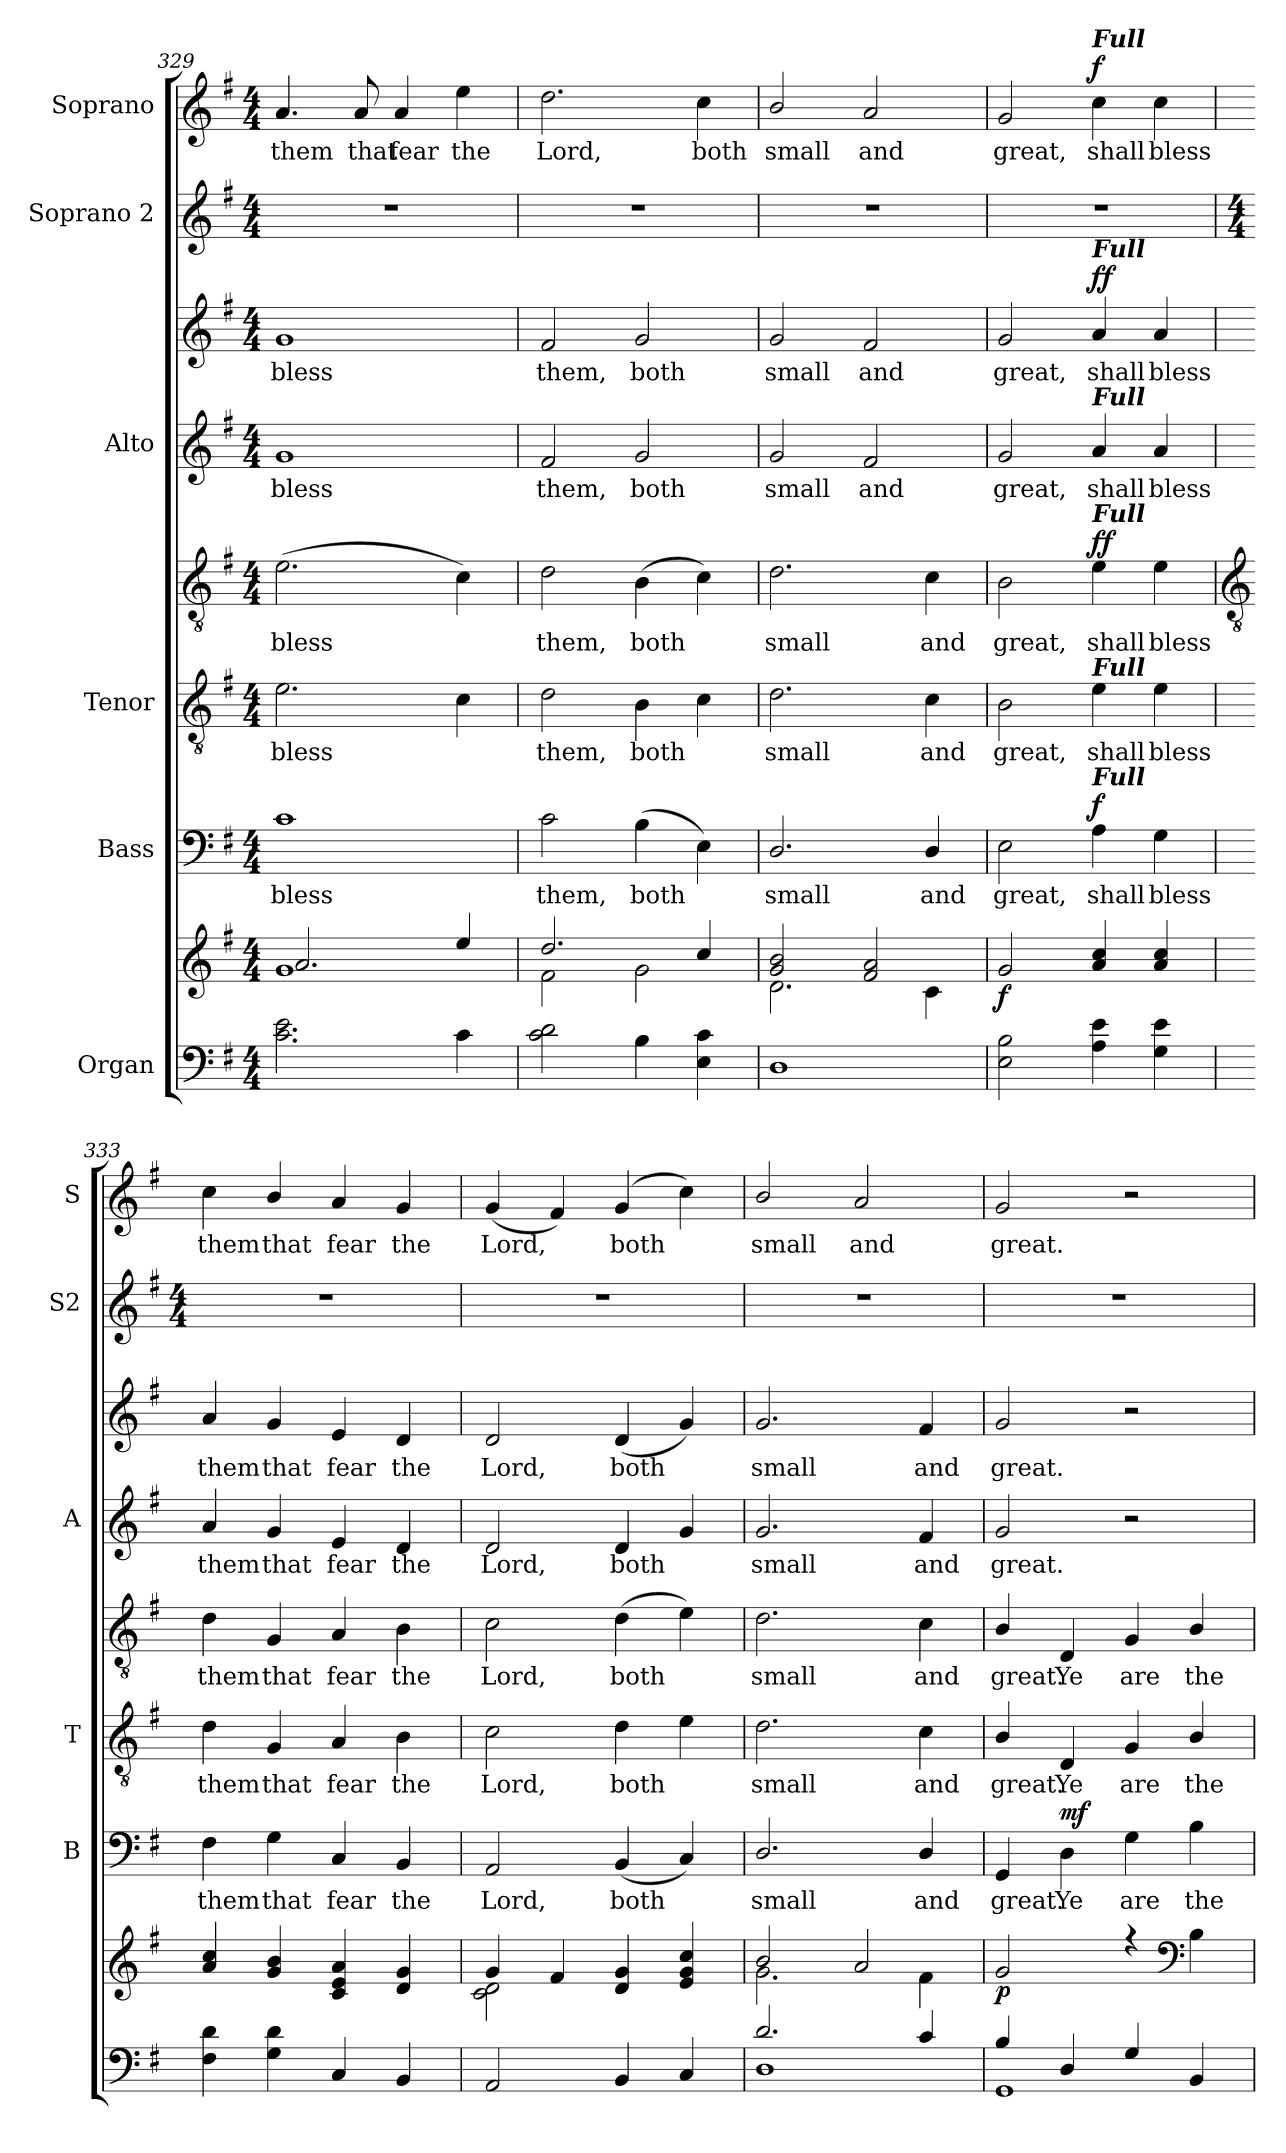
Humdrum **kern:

**kern	**kern	**dynam	**kern	**text	**dynam	**kern	**text	**kern	**text	**dynam	**kern	**text	**kern	**text	**dynam	**kern	**kern	**text	**dynam
*part6	*part6	*part6	*part5	*part5	*part5	*part4	*part4	*part4	*part4	*part4	*part3	*part3	*part3	*part3	*part3	*part2	*part1	*part1	*part1
*staff9	*staff8	*staff8/9	*staff7	*staff7	*staff7	*staff6	*staff6	*staff5	*staff5	*staff5/6	*staff4	*staff4	*staff3	*staff3	*staff3/4	*staff2	*staff1	*staff1	*staff1
*I"Organ	*	*	*I"Bass	*	*	*I"Tenor	*	*	*	*	*I"Alto	*	*	*	*	*I"Soprano 2	*I"Soprano	*	*
*	*	*	*I'B	*	*	*I'T	*	*	*	*	*I'A	*	*	*	*	*I'S2	*I'S	*	*
*clefF4	*clefG2	*	*clefF4	*	*	*clefGv2	*	*clefGv2	*	*	*clefG2	*	*clefG2	*	*	*clefG2	*clefG2	*	*
*k[f#]	*k[f#]	*	*k[f#]	*	*	*k[f#]	*	*k[f#]	*	*	*k[f#]	*	*k[f#]	*	*	*k[f#]	*k[f#]	*	*
*G:	*G:	*	*G:	*	*	*G:	*	*G:	*	*	*G:	*	*G:	*	*	*G:	*G:	*	*
*M4/4	*M4/4	*	*M4/4	*	*	*M4/4	*	*M4/4	*	*	*M4/4	*	*M4/4	*	*	*M4/4	*M4/4	*	*
=329	=329	=329	=329	=329	=329	=329	=329	=329	=329	=329	=329	=329	=329	=329	=329	=329	=329	=329	=329
*^	*^	*	*	*	*	*	*	*	*	*	*	*	*	*	*	*	*	*	*
!	!	!	!	!	!	!LO:LY:b	!	!	!LO:LY:b	!	!LO:LY:b	!	!	!LO:LY:b	!	!LO:LY:b	!	!	!	!LO:LY:b	!
2.c\ 2.e\	1ryy	1g/	2.a/	.	1c	bless	.	2.e	bless	(>2.e	bless	.	1g	bless	1g	bless	.	1r	4.a	them	.
!	!	!	!	!	!	!	!	!	!	!	!	!	!	!	!	!	!	!	!	!LO:LY:b	!
.	.	.	.	.	.	.	.	.	.	.	.	.	.	.	.	.	.	.	8a	that	.
!	!	!	!	!	!	!	!	!	!	!	!	!	!	!	!	!	!	!	!	!LO:LY:b	!
.	.	.	.	.	.	.	.	.	.	.	.	.	.	.	.	.	.	.	4a	fear	.
!	!	!	!	!	!	!	!	!	!	!	!	!	!	!	!	!	!	!	!	!LO:LY:b	!
4c\	.	.	4ee/	.	.	.	.	4c	.	4c)	.	.	.	.	.	.	.	.	4ee	the	.
=330	=330	=330	=330	=330	=330	=330	=330	=330	=330	=330	=330	=330	=330	=330	=330	=330	=330	=330	=330	=330	=330
!	!	!	!	!	!	!LO:LY:b	!	!	!LO:LY:b	!	!LO:LY:b	!	!	!LO:LY:b	!	!LO:LY:b	!	!	!	!LO:LY:b	!
2c\ 2d\	1ryy	2.dd/	2f#\	.	2c	them,	.	2d	them,	2d	them,	.	2f#	them,	2f#	them,	.	1r	2.dd	Lord,	.
!	!	!	!	!	!	!LO:LY:b	!	!	!LO:LY:b	!	!LO:LY:b	!	!	!LO:LY:b	!	!LO:LY:b	!	!	!	!	!
4B\	.	.	2g\	.	(>4B	both	.	4B	both	(>4B	both	.	2g	both	2g	both	.	.	.	.	.
!	!	!	!	!	!	!	!	!	!	!	!	!	!	!	!	!	!	!	!	!LO:LY:b	!
4E\ 4c\	.	4cc/	.	.	4E)	.	.	4c	.	4c)	.	.	.	.	.	.	.	.	4cc	both	.
=331	=331	=331	=331	=331	=331	=331	=331	=331	=331	=331	=331	=331	=331	=331	=331	=331	=331	=331	=331	=331	=331
!	!	!	!	!	!	!LO:LY:b	!	!	!LO:LY:b	!	!LO:LY:b	!	!	!LO:LY:b	!	!LO:LY:b	!	!	!	!LO:LY:b	!
1D/	1ryy	2g/ 2b/	2.d\	.	2.D/	small	.	2.d	small	2.d	small	.	2g	small	2g	small	.	1r	2b/	small	.
!	!	!	!	!	!	!	!	!	!	!	!	!	!	!LO:LY:b	!	!LO:LY:b	!	!	!	!LO:LY:b	!
.	.	2f#/ 2a/	.	.	.	.	.	.	.	.	.	.	2f#	and	2f#	and	.	.	2a	and	.
!	!	!	!	!	!	!LO:LY:b	!	!	!LO:LY:b	!	!LO:LY:b	!	!	!	!	!	!	!	!	!	!
.	.	.	4c\	.	4D/	and	.	4c	and	4c	and	.	.	.	.	.	.	.	.	.	.
=332	=332	=332	=332	=332	=332	=332	=332	=332	=332	=332	=332	=332	=332	=332	=332	=332	=332	=332	=332	=332	=332
!	!	!	!	!LO:DY:b	!	!LO:LY:b	!	!	!LO:LY:b	!	!LO:LY:b	!	!	!LO:LY:b	!	!LO:LY:b	!	!	!	!LO:LY:b	!
2E\ 2B\	1ryy	2g/	1ryy	f	2E	great,	.	2B	great,	2B	great,	.	2g	great,	2g	great,	.	1r	2g	great,	.
!	!	!	!	!	!	!	!	!	!	!	!	!	!	!	!	!	!	!	!LO:TX:a:Bi:t=Full	!	!
!	!	!	!	!	!	!	!	!	!	!	!	!	!	!	!LO:TX:a:Bi:t=Full	!	!	!	!	!	!
!	!	!	!	!	!	!	!	!	!	!	!	!	!LO:TX:a:Bi:t=Full	!	!	!	!	!	!	!	!
!	!	!	!	!	!	!	!	!	!	!LO:TX:a:Bi:t=Full	!	!	!	!	!	!	!	!	!	!	!
!	!	!	!	!	!	!	!	!LO:TX:a:Bi:t=Full	!	!	!	!	!	!	!	!	!	!	!	!	!
!	!	!	!	!	!LO:TX:a:Bi:t=Full	!	!	!	!	!	!	!	!	!	!	!	!	!	!	!	!
!	!	!	!	!	!	!LO:LY:b	!LO:DY:b	!	!LO:LY:b	!	!LO:LY:b	!LO:DY:b=2	!	!LO:LY:b	!	!LO:LY:b	!	!	!	!LO:LY:b	!
!	!	!	!	!	!	!	!	!	!	!	!	!LO:DY:n=1:b	!	!	!	!	!LO:DY:b=2	!	!	!	!
!	!	!	!	!	!	!	!	!	!	!	!	!	!	!	!	!	!LO:DY:n=1:b	!	!	!	!LO:DY:b
4A\ 4e\	.	4a/ 4cc/	.	.	4A	shall	f	4e	shall	4e	shall	f f	4a	shall	4a	shall	f f	.	4cc	shall	f
!	!	!	!	!	!	!LO:LY:b	!	!	!LO:LY:b	!	!LO:LY:b	!	!	!LO:LY:b	!	!LO:LY:b	!	!	!	!LO:LY:b	!
4G\ 4e\	.	4a/ 4cc/	.	.	4G	bless	.	4e	bless	4e	bless	.	4a	bless	4a	bless	.	.	4cc	bless	.
!!LO:LB:g=z
=333	=333	=333	=333	=333	=333	=333	=333	=333	=333	=333	=333	=333	=333	=333	=333	=333	=333	=333	=333	=333	=333
*	*	*	*	*	*	*	*	*	*	*clefGv2	*	*	*	*	*	*	*	*	*	*	*
*	*	*	*	*	*	*	*	*	*	*	*	*	*	*	*	*	*	*M4/4	*	*	*
!	!	!	!	!	!	!LO:LY:b	!	!	!LO:LY:b	!	!LO:LY:b	!	!	!LO:LY:b	!	!LO:LY:b	!	!	!	!LO:LY:b	!
4F#\ 4d\	1ryy	4a/ 4cc/	1ryy	.	4F#	them	.	4d	them	4d	them	.	4a	them	4a	them	.	1r	4cc	them	.
!	!	!	!	!	!	!LO:LY:b	!	!	!LO:LY:b	!	!LO:LY:b	!	!	!LO:LY:b	!	!LO:LY:b	!	!	!	!LO:LY:b	!
4G\ 4d\	.	4g/ 4b/	.	.	4G	that	.	4G	that	4G	that	.	4g	that	4g	that	.	.	4b/	that	.
!	!	!	!	!	!	!LO:LY:b	!	!	!LO:LY:b	!	!LO:LY:b	!	!	!LO:LY:b	!	!LO:LY:b	!	!	!	!LO:LY:b	!
4C/	.	4c/ 4e/ 4a/	.	.	4C	fear	.	4A	fear	4A	fear	.	4e	fear	4e	fear	.	.	4a	fear	.
!	!	!	!	!	!	!LO:LY:b	!	!	!LO:LY:b	!	!LO:LY:b	!	!	!LO:LY:b	!	!LO:LY:b	!	!	!	!LO:LY:b	!
4BB/	.	4d/ 4g/	.	.	4BB	the	.	4B	the	4B	the	.	4d	the	4d	the	.	.	4g	the	.
=334	=334	=334	=334	=334	=334	=334	=334	=334	=334	=334	=334	=334	=334	=334	=334	=334	=334	=334	=334	=334	=334
!	!	!	!	!	!	!LO:LY:b	!	!	!LO:LY:b	!	!LO:LY:b	!	!	!LO:LY:b	!	!LO:LY:b	!	!	!	!LO:LY:b	!
2AA/	1ryy	4g/	2c\ 2d\	.	2AA	Lord,	.	2c	Lord,	2c	Lord,	.	2d	Lord,	2d	Lord,	.	1r	(<4g	Lord,	.
.	.	4f#/	.	.	.	.	.	.	.	.	.	.	.	.	.	.	.	.	4f#)	.	.
!	!	!	!	!	!	!LO:LY:b	!	!	!LO:LY:b	!	!LO:LY:b	!	!	!LO:LY:b	!	!LO:LY:b	!	!	!	!LO:LY:b	!
4BB/	.	4d/ 4g/	2ryy	.	(<4BB	both	.	4d	both	(>4d	both	.	4d	both	(<4d	both	.	.	(4g	both	.
4C/	.	4e/ 4g/ 4cc/	.	.	4C)	.	.	4e	.	4e)	.	.	4g	.	4g)	.	.	.	4cc)	.	.
=335	=335	=335	=335	=335	=335	=335	=335	=335	=335	=335	=335	=335	=335	=335	=335	=335	=335	=335	=335	=335	=335
!	!	!	!	!	!	!LO:LY:b	!	!	!LO:LY:b	!	!LO:LY:b	!	!	!LO:LY:b	!	!LO:LY:b	!	!	!	!LO:LY:b	!
2.d/	1D	2b/	2.g\	.	2.D/	small	.	2.d	small	2.d	small	.	2.g	small	2.g	small	.	1r	2b/	small	.
!	!	!	!	!	!	!	!	!	!	!	!	!	!	!	!	!	!	!	!	!LO:LY:b	!
.	.	2a/	.	.	.	.	.	.	.	.	.	.	.	.	.	.	.	.	2a	and	.
!	!	!	!	!	!	!LO:LY:b	!	!	!LO:LY:b	!	!LO:LY:b	!	!	!LO:LY:b	!	!LO:LY:b	!	!	!	!	!
4c/	.	.	4f#\	.	4D/	and	.	4c	and	4c	and	.	4f#	and	4f#	and	.	.	.	.	.
=336	=336	=336	=336	=336	=336	=336	=336	=336	=336	=336	=336	=336	=336	=336	=336	=336	=336	=336	=336	=336	=336
!	!	!	!	!LO:DY:b	!	!LO:LY:b	!	!	!LO:LY:b	!	!LO:LY:b	!	!	!LO:LY:b	!	!LO:LY:b	!	!	!	!LO:LY:b	!
4B/	1GG	2g/	1ryy	p	4GG	great.	.	4B/	great.	4B/	great.	.	2g	great.	2g	great.	.	1r	2g	great.	.
!	!	!	!	!	!	!LO:LY:b	!LO:DY:b	!	!LO:LY:b	!	!LO:LY:b	!LO:DY:b=2	!	!	!	!	!	!	!	!	!
!	!	!	!	!	!	!	!	!	!	!	!	!LO:DY:n=1:b	!	!	!	!	!	!	!	!	!
4D/	.	.	.	.	4D	Ye	mf	4D	Ye	4D	Ye	mf mf	.	.	.	.	.	.	.	.	.
!	!	!	!	!	!	!LO:LY:b	!	!	!LO:LY:b	!	!LO:LY:b	!	!	!	!	!	!	!	!	!	!
4G/	.	4r	.	.	4G	are	.	4G	are	4G	are	.	2r	.	2r	.	.	.	2r	.	.
*	*	*clefF4	*	*	*	*	*	*	*	*	*	*	*	*	*	*	*	*	*	*	*
!	!	!	!	!	!	!LO:LY:b	!	!	!LO:LY:b	!	!LO:LY:b	!	!	!	!	!	!	!	!	!	!
4BB/	.	4B\	.	.	4B	the	.	4B/	the	4B/	the	.	.	.	.	.	.	.	.	.	.
*v	*v	*	*	*	*	*	*	*	*	*	*	*	*	*	*	*	*	*	*	*	*
*	*v	*v	*	*	*	*	*	*	*	*	*	*	*	*	*	*	*	*	*	*
=	=	=	=	=	=	=	=	=	=	=	=	=	=	=	=	=	=	=	=
*-	*-	*-	*-	*-	*-	*-	*-	*-	*-	*-	*-	*-	*-	*-	*-	*-	*-	*-	*-
